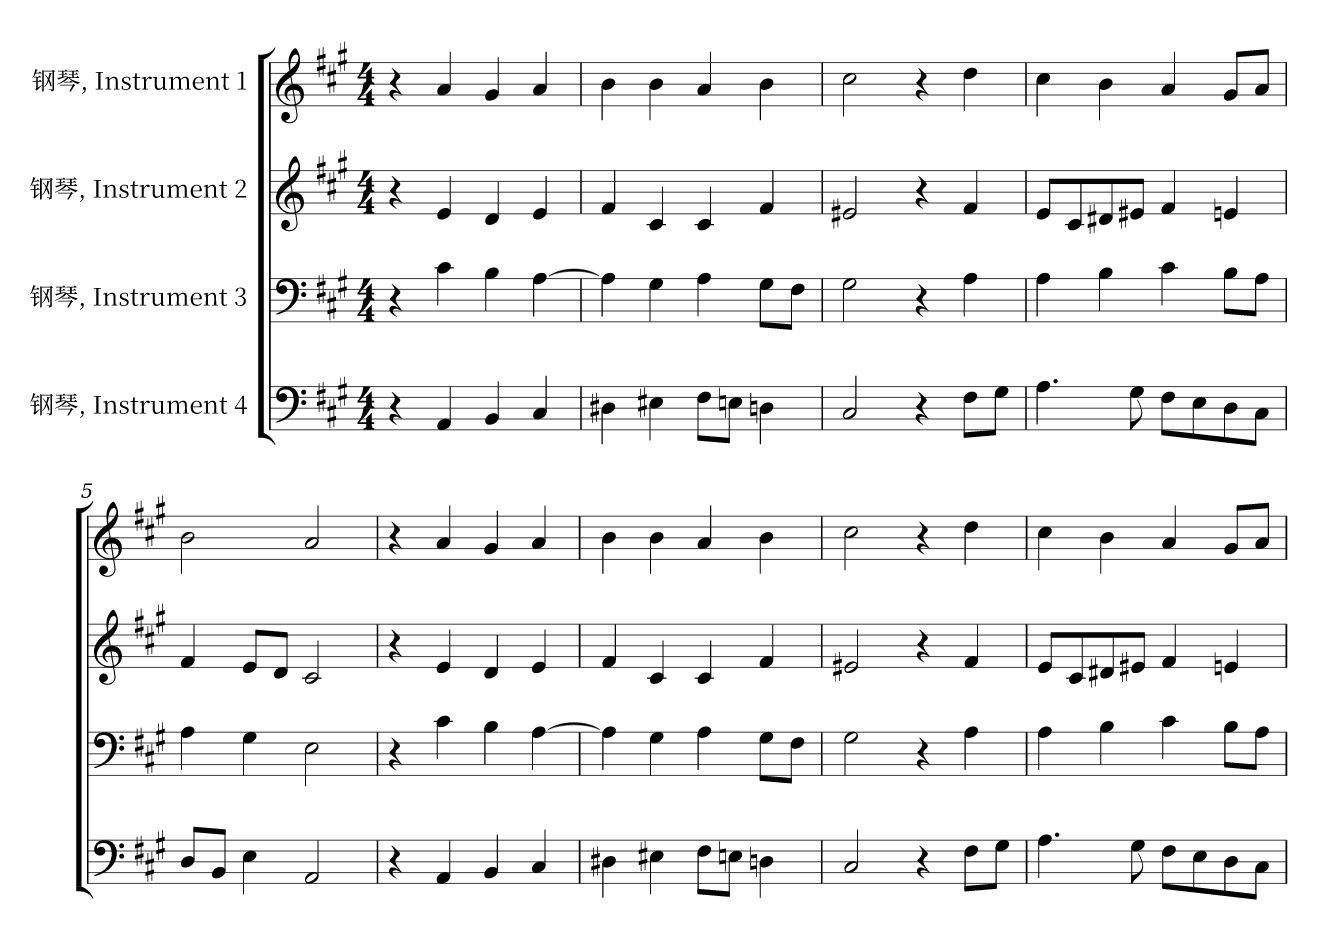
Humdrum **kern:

**kern	**kern	**kern	**kern
*part4	*part3	*part2	*part1
*staff4	*staff3	*staff2	*staff1
*I"钢琴, Instrument 4	*I"钢琴, Instrument 3	*I"钢琴, Instrument 2	*I"钢琴, Instrument 1
*clefF4	*clefF4	*clefG2	*clefG2
*k[f#c#g#]	*k[f#c#g#]	*k[f#c#g#]	*k[f#c#g#]
*M4/4	*M4/4	*M4/4	*M4/4
*MM96	*MM96	*MM96	*MM96
=1	=1	=1	=1
4r	4r	4r	4r
4AA/	4c#\	4e/	4a/
4BB/	4B\	4d/	4g#/
4C#/	[4A\	4e/	4a/
=2	=2	=2	=2
4D#X\	4A\]	4f#/	4b\
4E#X\	4G#\	4c#/	4b\
8F#\L	4A\	4c#/	4a/
8En\J	.	.	.
4Dn\	8G#\L	4f#/	4b\
.	8F#\J	.	.
=3	=3	=3	=3
2C#/	2G#\	2e#X/	2cc#\
4r	4r	4r	4r
8F#\L	4A\	4f#/	4dd\
8G#\J	.	.	.
=4	=4	=4	=4
4.A\	4A\	8e/L	4cc#\
.	.	8c#/	.
.	4B\	8d#X/	4b\
8G#\	.	8e#X/J	.
8F#\L	4c#\	4f#/	4a/
8E\	.	.	.
8D\	8B\L	4en/	8g#/L
8C#\J	8A\J	.	8a/J
=5	=5	=5	=5
8D/L	4A\	4f#/	2b\
8BB/J	.	.	.
4E\	4G#\	8e/L	.
.	.	8d/J	.
2AA/	2E\	2c#/	2a/
!!LO:LB:g=z
=6	=6	=6	=6
4r	4r	4r	4r
4AA/	4c#\	4e/	4a/
4BB/	4B\	4d/	4g#/
4C#/	[4A\	4e/	4a/
=7	=7	=7	=7
4D#X\	4A\]	4f#/	4b\
4E#X\	4G#\	4c#/	4b\
8F#\L	4A\	4c#/	4a/
8En\J	.	.	.
4Dn\	8G#\L	4f#/	4b\
.	8F#\J	.	.
=8	=8	=8	=8
2C#/	2G#\	2e#X/	2cc#\
4r	4r	4r	4r
8F#\L	4A\	4f#/	4dd\
8G#\J	.	.	.
=9	=9	=9	=9
4.A\	4A\	8e/L	4cc#\
.	.	8c#/	.
.	4B\	8d#X/	4b\
8G#\	.	8e#X/J	.
8F#\L	4c#\	4f#/	4a/
8E\	.	.	.
8D\	8B\L	4en/	8g#/L
8C#\J	8A\J	.	8a/J
=	=	=	=
*-	*-	*-	*-
